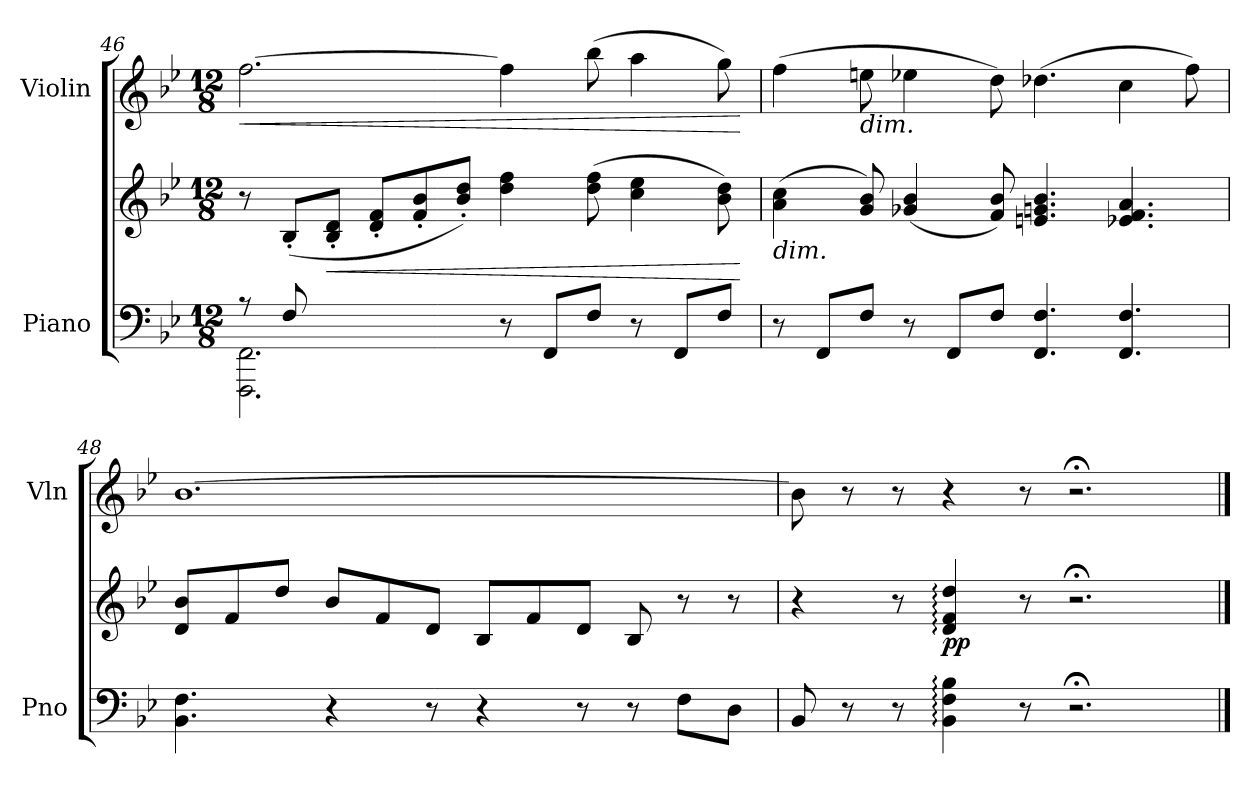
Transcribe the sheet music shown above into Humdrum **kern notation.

**kern	**kern	**dynam	**kern	**dynam
*part2	*part2	*part2	*part1	*part1
*staff3	*staff2	*staff2/3	*staff1	*staff1
*I"Piano	*	*	*I"Violin	*
*I'Pno	*	*	*I'Vln	*
*clefF4	*clefG2	*	*clefG2	*
*k[b-e-]	*k[b-e-]	*	*k[b-e-]	*
*M12/8	*M12/8	*	*M12/8	*
=46	=46	=46	=46	=46
*^	*	*	*	*
!	!	!	!	!	!LO:HP:b
8r	2.FFF\ 2.FF\	8r	.	[2.ff\	<
8F/	.	(>8B-'>/L	.	.	.
!	!	!	!LO:HP:b	!	!
8ryy	.	8B-/'> 8d/'>J	<	.	.
4ryy	.	8d/'> 8f/'>L	.	.	.
.	.	8f/'> 8b-/'>	.	.	.
8ryy	.	8b-/'> 8dd/'>J)	.	.	.
8r	8ryy	4dd\ 4ff\	.	4ff\]	.
8ryy	8FF/L	.	.	.	.
8ryy	8F/J	(8dd\ 8ff\	.	(8bb-\	.
8r	8ryy	4cc\ 4ee-\	.	4aa\	.
8ryy	8FF/L	.	.	.	.
8ryy	8F/J	8b-\ 8dd\)	.	8gg\)	.
*v	*v	*	*	*	*
.	.	[	.	[
!!LO:LB:g=z
=47	=47	=47	=47	=47
!	!LO:TX:b:i:t=dim.	!	!	!
8r	(4a\ 4cc\	.	(4ff\	.
8FF/L	.	.	.	.
!	!	!	!LO:TX:b:i:t=dim.	!
8F/J	8g/ 8b-/)	.	8een\	.
8r	(4g-X/ 4b-/	.	4ee-X\	.
8FF/L	.	.	.	.
8F/J	8f/ 8b-/)	.	8dd\)	.
4.FF/ 4.F/	4.en/ 4.gn/ 4.b-/	.	(4.dd-X\	.
4.FF/ 4.F/	4.e-X/ 4.f/ 4.a/	.	4cc\	.
.	.	.	8ff\)	.
=48	=48	=48	=48	=48
4.BB-\ 4.F\	(<8d/ 8b-/L	.	[1.b-	.
.	8f/	.	.	.
.	8dd/J	.	.	.
4r	8b-/L	.	.	.
.	8f/	.	.	.
8r	8d/J	.	.	.
4r	8B-/L	.	.	.
.	8f/	.	.	.
8r	8d/J	.	.	.
8r	8B-/	.	.	.
8F\L	8r	.	.	.
8D\J)	8r	.	.	.
=49	=49	=49	=49	=49
8BB-/	4r	.	8b-\]	.
8r	.	.	8r	.
8r	8r	.	8r	.
!	!	!LO:DY:b	!	!
4BB-\: 4F\: 4B-\:	4d/: 4f/: 4dd/:	pp	4r	.
8r	8r	.	8r	.
2.r;<	2.r;<	.	2.r;<	.
==	==	==	==	==
*-	*-	*-	*-	*-
